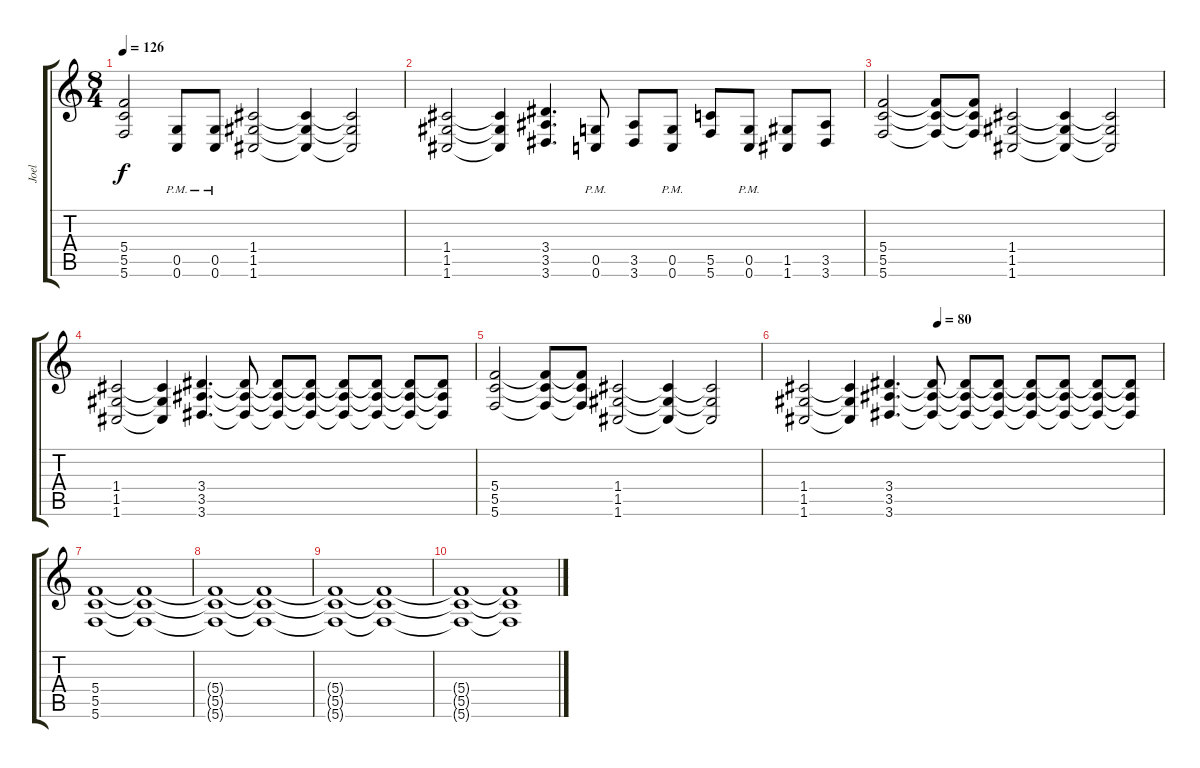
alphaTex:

\track ("Joel" "Joel") {instrument distortionguitar}
\staff {score tabs}
\tuning (D4 A3 F3 C3 G2 C2) {hide}
\ts (8 4)
\tempo 126
\clef g2
\ks c
(5.4 5.5 5.6).2{dy f} (0.5{pm} 0.6).8 (0.5{pm} 0.6).8 (1.4 1.5 1.6).2 (1.4{t} 1.5{t} 1.6{t}).4 (1.4{t} 1.5{t} 1.6{t}).2 |
(1.4 1.5 1.6).2 (1.4{t} 1.5{t} 1.6{t}).4 (3.4 3.5 3.6).4{d} (0.5{pm} 0.6).8 (3.5 3.6).8 (0.5{pm} 0.6).8 (5.5 5.6).8 (0.5{pm} 0.6).8 (1.5 1.6).8 (3.5 3.6).8 |
(5.4 5.5 5.6).2 (5.4{t} 5.5{t} 5.6{t}).8 (5.4{t} 5.5{t} 5.6{t}).8 (1.4 1.5 1.6).2 (1.4{t} 1.5{t} 1.6{t}).4 (1.4{t} 1.5{t} 1.6{t}).2 |
(1.4 1.5 1.6).2 (1.4{t} 1.5{t} 1.6{t}).4 (3.4 3.5 3.6).4{d} (3.4{t} 3.5{t} 3.6{t}).8 (3.4{t} 3.5{t} 3.6{t}).8 (3.4{t} 3.5{t} 3.6{t}).8 (3.4{t} 3.5{t} 3.6{t}).8 (3.4{t} 3.5{t} 3.6{t}).8 (3.4{t} 3.5{t} 3.6{t}).8 (3.4{t} 3.5{t} 3.6{t}).8 |
(5.4 5.5 5.6).2 (5.4{t} 5.5{t} 5.6{t}).8 (5.4{t} 5.5{t} 5.6{t}).8 (1.4 1.5 1.6).2 (1.4{t} 1.5{t} 1.6{t}).4 (1.4{t} 1.5{t} 1.6{t}).2 |
\tempo (80 0.375)
(1.4 1.5 1.6).2 (1.4{t} 1.5{t} 1.6{t}).4 (3.4 3.5 3.6).4{d} (3.4{t} 3.5{t} 3.6{t}).8 (3.4{t} 3.5{t} 3.6{t}).8 (3.4{t} 3.5{t} 3.6{t}).8 (3.4{t} 3.5{t} 3.6{t}).8 (3.4{t} 3.5{t} 3.6{t}).8 (3.4{t} 3.5{t} 3.6{t}).8 (3.4{t} 3.5{t} 3.6{t}).8 |
(5.4 5.5 5.6).1 (5.4{t} 5.5{t} 5.6{t}).1 |
(5.4{t} 5.5{t} 5.6{t}).1{volume 0} (5.4{t} 5.5{t} 5.6{t}).1 |
(5.4{t} 5.5{t} 5.6{t}).1 (5.4{t} 5.5{t} 5.6{t}).1 |
(5.4{t} 5.5{t} 5.6{t}).1 (5.4{t} 5.5{t} 5.6{t}).1
